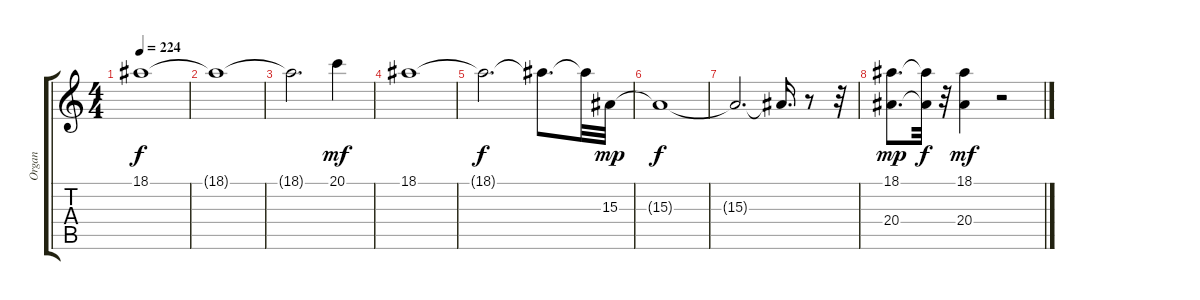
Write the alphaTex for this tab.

\track ("Organ" "Organ") {instrument drawbarorgan}
\staff {score tabs}
\tuning (E4 B3 G3 D3 A2 E2) {hide}
\ts (4 4)
\tempo 224
\clef g2
\ks c
18.1{t}.1{dy f} |
18.1{t}.1 |
18.1{t}.2{d} 20.1.4{dy mf} |
18.1.1 |
18.1{t}.2{d dy f} 18.1{t}.8{d} 18.1{t}.32 15.3.32{dy mp} |
15.3{t}.1{dy f} |
15.3{t}.2{d} 15.3{t}.16{d} r.8 r.32 |
(18.1 20.4).8{d dy mp} (18.1{t} 20.4{t}).32{dy f} r.32 (18.1 20.4).4{dy mf} r.2
